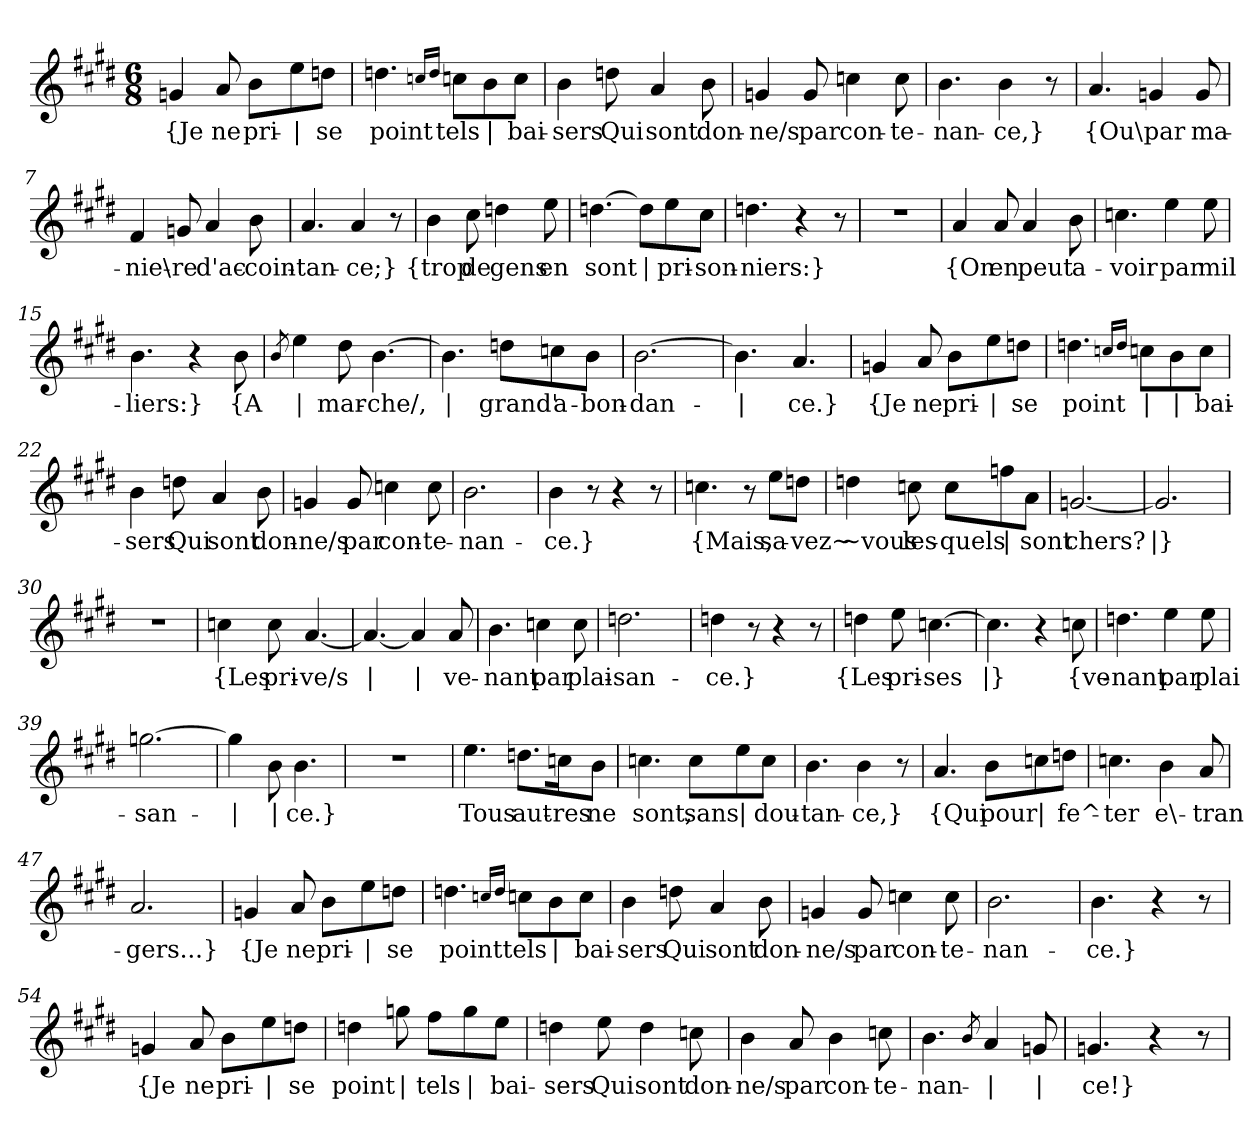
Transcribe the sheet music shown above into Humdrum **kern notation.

**kern	**text
*part1	*part1
*staff1	*staff1
*clefG2	*
*k[f#c#g#d#]	*
*M6/8	*
=1	=1
!	!LO:LY:b
4gn/	{Je
!	!LO:LY:b
8a/	ne
!	!LO:LY:b
8b\L	pri-
!	!LO:LY:b
8ee\	|
!	!LO:LY:b
8ddn\J	-se
=2	=2
!	!LO:LY:b
4.ddn\	point
16qccn/LL	.
16qdd/JJ	.
!	!LO:LY:b
8cc\L	tels
!	!LO:LY:b
8b\	|
!	!LO:LY:b
8cc\J	bai-
=3	=3
!	!LO:LY:b
4b\	-sers
!	!LO:LY:b
8ddn\	Qui
!	!LO:LY:b
4a/	sont
!	!LO:LY:b
8b\	don-
=4	=4
!	!LO:LY:b
4gn/	-ne/s
!	!LO:LY:b
8g/	par
!	!LO:LY:b
4ccn\	con-
!	!LO:LY:b
8cc\	-te-
=5	=5
!	!LO:LY:b
4.b\	-nan-
!	!LO:LY:b
4b\	-ce,}
8r	.
!!LO:LB:g=z
=6	=6
!	!LO:LY:b
4.a/	{Ou\
!	!LO:LY:b
4gn/	par
!	!LO:LY:b
8g/	ma-
=7	=7
!	!LO:LY:b
4f#/	-nie\-
!	!LO:LY:b
8gn/	-re
!	!LO:LY:b
4a/	d'ac-
!	!LO:LY:b
8b\	-coin-
=8	=8
!	!LO:LY:b
4.a/	-tan-
!	!LO:LY:b
4a/	-ce;}
8r	.
=9	=9
!	!LO:LY:b
4b\	{trop
!	!LO:LY:b
8cc#\	de
!	!LO:LY:b
4ddn\	gens
!	!LO:LY:b
8ee\	en
=10	=10
!	!LO:LY:b
[4.ddn\	sont
!	!LO:LY:b
8dd\L]	|
!	!LO:LY:b
8ee\	pri-
!	!LO:LY:b
8cc#\J	-son-
=11	=11
!	!LO:LY:b
4.ddn\	-niers:}
4r	.
8r	.
=12	=12
2.r	.
!!LO:LB:g=z
=13	=13
!	!LO:LY:b
4a/	{On
!	!LO:LY:b
8a/	en
!	!LO:LY:b
4a/	peut
!	!LO:LY:b
8b\	a-
=14	=14
!	!LO:LY:b
4.ccn\	-voir
!	!LO:LY:b
4ee\	par
!	!LO:LY:b
8ee\	mil-
=15	=15
!	!LO:LY:b
4.b\	-liers:}
4r	.
!	!LO:LY:b
8b\	{A
=16	=16
8qb/	.
!	!LO:LY:b
4ee\	|
!	!LO:LY:b
8dd#\	mar-
!	!LO:LY:b
[4.b\	-che/,
=17	=17
!	!LO:LY:b
4.b\]	|
!	!LO:LY:b
8ddn\L	grand'
!	!LO:LY:b
8ccn\	a-
!	!LO:LY:b
8b\J	-bon-
=18	=18
!	!LO:LY:b
[2.b\	-dan-
=19	=19
!	!LO:LY:b
4.b\]	|
!	!LO:LY:b
4.a/	-ce.}
!!LO:LB:g=z
=20	=20
!	!LO:LY:b
4gn/	{Je
!	!LO:LY:b
8a/	ne
!	!LO:LY:b
8b\L	pri-
!	!LO:LY:b
8ee\	|
!	!LO:LY:b
8ddn\J	-se
=21	=21
!	!LO:LY:b
4.ddn\	point
16qccn/LL	.
16qdd/JJ	.
!	!LO:LY:b
8cc\L	|
!	!LO:LY:b
8b\	|
!	!LO:LY:b
8cc\J	bai-
=22	=22
!	!LO:LY:b
4b\	-sers
!	!LO:LY:b
8ddn\	Qui
!	!LO:LY:b
4a/	sont
!	!LO:LY:b
8b\	don-
=23	=23
!	!LO:LY:b
4gn/	-ne/s
!	!LO:LY:b
8g/	par
!	!LO:LY:b
4ccn\	con-
!	!LO:LY:b
8cc\	-te-
=24	=24
!	!LO:LY:b
2.b\	-nan-
=25	=25
!	!LO:LY:b
4b\	-ce.}
8r	.
4r	.
8r	.
!!LO:LB:g=z
=26	=26
!	!LO:LY:b
4.ccn\	{Mais,
8r	.
!	!LO:LY:b
8ee\L	sa-
!	!LO:LY:b
8ddn\J	-vez~
=27	=27
!	!LO:LY:b
4ddn\	~vous
!	!LO:LY:b
8ccn\	les-
!	!LO:LY:b
8cc\L	-quels
!	!LO:LY:b
8ffn\	|
!	!LO:LY:b
8a\J	sont
=28	=28
!	!LO:LY:b
[2.gn/	chers?
=29	=29
!	!LO:LY:b
2.g/]	|}
=30	=30
2.r	.
=31	=31
!	!LO:LY:b
4ccn\	{Les
!	!LO:LY:b
8cc\	pri-
!	!LO:LY:b
[4.a/	-ve/s
=32	=32
!	!LO:LY:b
4.a/_	|
!	!LO:LY:b
4a/]	|
!	!LO:LY:b
8a/	ve-
=33	=33
!	!LO:LY:b
4.b\	-nant
!	!LO:LY:b
4ccn\	par
!	!LO:LY:b
8cc\	plai-
!!LO:LB:g=z
=34	=34
!	!LO:LY:b
2.ddn\	-san-
=35	=35
!	!LO:LY:b
4ddn\	-ce.}
8r	.
4r	.
8r	.
=36	=36
!	!LO:LY:b
4ddn\	{Les
!	!LO:LY:b
8ee\	pri-
!	!LO:LY:b
[4.ccn\	-ses
=37	=37
!	!LO:LY:b
4.cc\]	|}
4r	.
!	!LO:LY:b
8ccn\	{ve-
=38	=38
!	!LO:LY:b
4.ddn\	-nant
!	!LO:LY:b
4ee\	par
!	!LO:LY:b
8ee\	plai-
=39	=39
!	!LO:LY:b
[2.ggn\	-san-
=40	=40
!	!LO:LY:b
4gg\]	|
!	!LO:LY:b
8b\	|
!	!LO:LY:b
4.b\	-ce.}
=41	=41
2.r	.
=42	=42
!	!LO:LY:b
4.ee\	Tous
!	!LO:LY:b
8.ddn\L	aut-
!	!LO:LY:b
16ccn\K	-res
!	!LO:LY:b
8b\J	ne
!!LO:LB:g=z
=43	=43
!	!LO:LY:b
4.ccn\	sont,
!	!LO:LY:b
8cc\L	sans
!	!LO:LY:b
8ee\	|
!	!LO:LY:b
8cc\J	dou-
=44	=44
!	!LO:LY:b
4.b\	-tan-
!	!LO:LY:b
4b\	-ce,}
8r	.
=45	=45
!	!LO:LY:b
4.a/	{Qui
!	!LO:LY:b
8b\L	pour
!	!LO:LY:b
8ccn\	|
!	!LO:LY:b
8ddn\J	fe^-
=46	=46
!	!LO:LY:b
4.ccn\	-ter
!	!LO:LY:b
4b\	e\-
!	!LO:LY:b
8a/	-tran-
=47	=47
!	!LO:LY:b
2.a/	-gers...}
=48	=48
!	!LO:LY:b
4gn/	{Je
!	!LO:LY:b
8a/	ne
!	!LO:LY:b
8b\L	pri-
!	!LO:LY:b
8ee\	|
!	!LO:LY:b
8ddn\J	-se
!!LO:LB:g=z
=49	=49
!	!LO:LY:b
4.ddn\	point
16qccn/LL	.
16qdd/JJ	.
!	!LO:LY:b
8cc\L	tels
!	!LO:LY:b
8b\	|
!	!LO:LY:b
8cc\J	bai-
=50	=50
!	!LO:LY:b
4b\	-sers
!	!LO:LY:b
8ddn\	Qui
!	!LO:LY:b
4a/	sont
!	!LO:LY:b
8b\	don-
=51	=51
!	!LO:LY:b
4gn/	-ne/s
!	!LO:LY:b
8g/	par
!	!LO:LY:b
4ccn\	con-
!	!LO:LY:b
8cc\	-te-
=52	=52
!	!LO:LY:b
2.b\	-nan-
=53	=53
!	!LO:LY:b
4.b\	-ce.}
4r	.
8r	.
=54	=54
!	!LO:LY:b
4gn/	{Je
!	!LO:LY:b
8a/	ne
!	!LO:LY:b
8b\L	pri-
!	!LO:LY:b
8ee\	|
!	!LO:LY:b
8ddn\J	-se
!!LO:LB:g=z
=55	=55
!	!LO:LY:b
4ddn\	point
!	!LO:LY:b
8ggn\	|
!	!LO:LY:b
8ff#\L	tels
!	!LO:LY:b
8gg\	|
!	!LO:LY:b
8ee\J	bai-
=56	=56
!	!LO:LY:b
4ddn\	-sers
!	!LO:LY:b
8ee\	Qui
!	!LO:LY:b
4dd\	sont
!	!LO:LY:b
8ccn\	don-
=57	=57
!	!LO:LY:b
4b\	-ne/s
!	!LO:LY:b
8a/	par
!	!LO:LY:b
4b\	con-
!	!LO:LY:b
8ccn\	-te-
=58	=58
!	!LO:LY:b
4.b\	-nan-
8qb/	.
!	!LO:LY:b
4a/	|
!	!LO:LY:b
8gn/	|
=59	=59
!	!LO:LY:b
4.gn/	-ce!}
4r	.
8r	.
=	=
*-	*-
